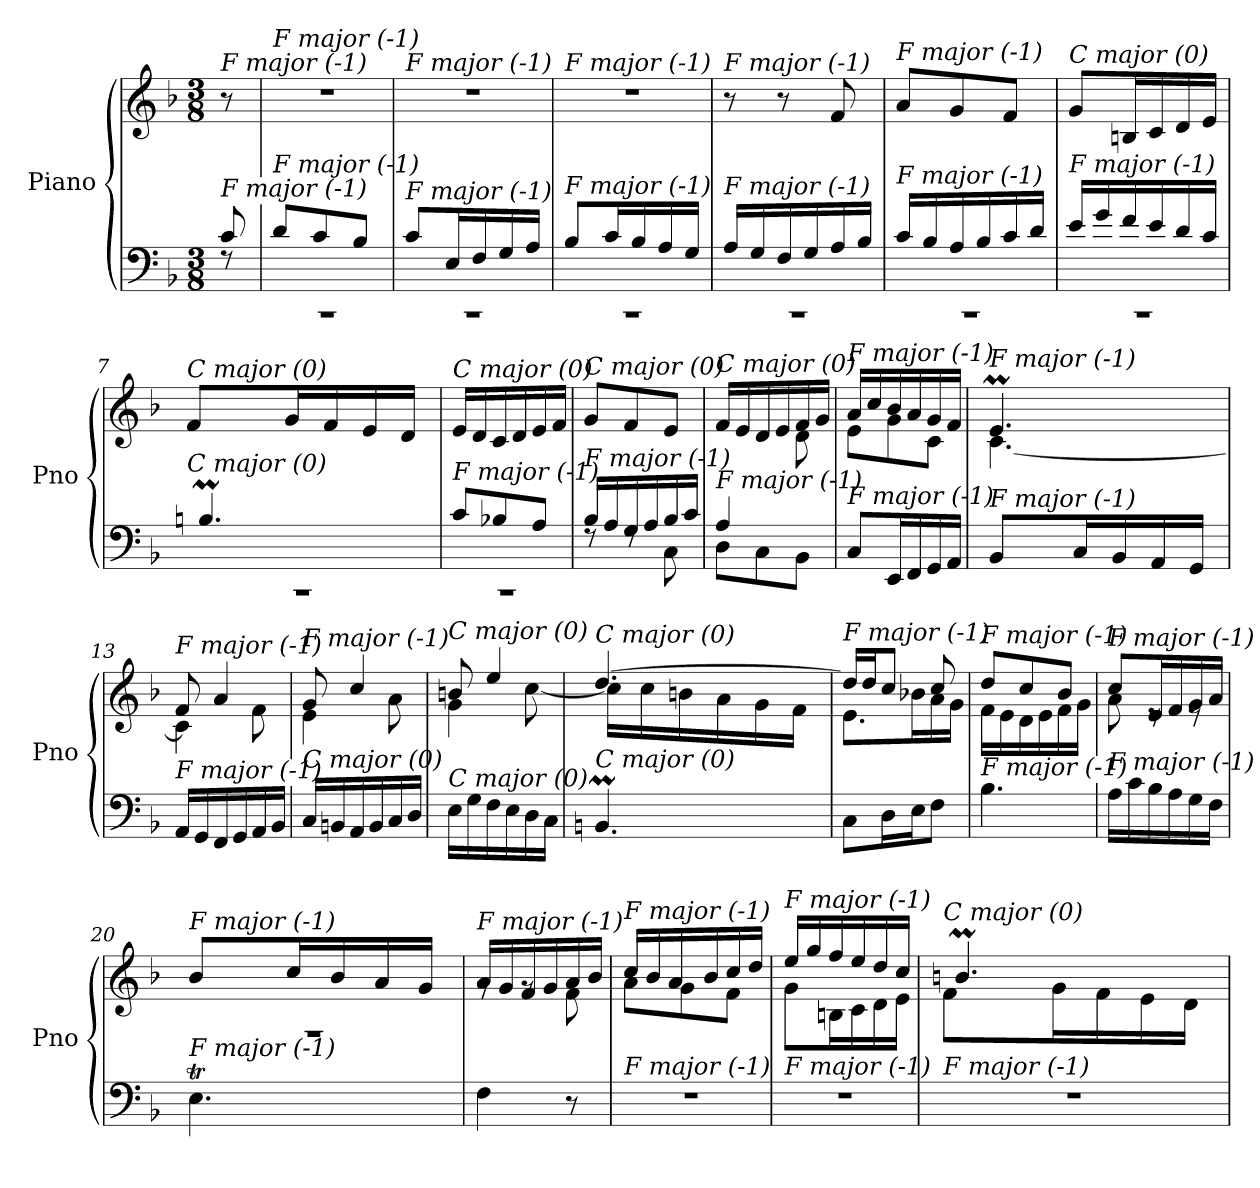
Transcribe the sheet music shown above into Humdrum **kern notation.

**kern	**kern
*part1	*part1
*staff2	*staff1
*I"Piano	*
*I'Pno	*
*clefF4	*clefG2
*k[b-]	*k[b-]
*M3/8	*M3/8
=	=
*^	*
!	!	!LO:TX:i:t=F major (-1)
!LO:TX:i:t=F major (-1)	!	!
8c/	8rF	8r
=1	=1	=1
!	!	!LO:TX:i:t=F major (-1)
!LO:TX:i:t=F major (-1)	!	!
4.rCC	8d/L	4.r
.	8c/	.
.	8B-/J	.
=2	=2	=2
!	!	!LO:TX:i:t=F major (-1)
!LO:TX:i:t=F major (-1)	!	!
4.rCC	8c/L	4.r
.	16E/L	.
.	16F/	.
.	16G/	.
.	16A/JJ	.
=3	=3	=3
!	!	!LO:TX:i:t=F major (-1)
!LO:TX:i:t=F major (-1)	!	!
4.rCC	8B-/L	4.r
.	16c/L	.
.	16B-/	.
.	16A/	.
.	16G/JJ	.
=4	=4	=4
!	!	!LO:TX:i:t=F major (-1)
!LO:TX:i:t=F major (-1)	!	!
4.rCC	16A/LL	8r
.	16G/	.
.	16F/	8r
.	16G/	.
.	16A/	8f/
.	16B-/JJ	.
=5	=5	=5
!	!	!LO:TX:i:t=F major (-1)
!LO:TX:i:t=F major (-1)	!	!
4.rCC	16c/LL	8a/L
.	16B-/	.
.	16A/	8g/
.	16B-/	.
.	16c/	8f/J
.	16d/JJ	.
=6	=6	=6
!	!	!LO:TX:i:t=C major (0)
!LO:TX:i:t=F major (-1)	!	!
4.rCC	16e/LL	8g/L
.	16g/	.
.	16f/	16Bn/L
.	16e/	16c/
.	16d/	16d/
.	16c/JJ	16e/JJ
!!LO:LB:g=z
=7	=7	=7
*	*^	*
!	!	!	!LO:TX:i:t=C major (0)
!LO:TX:i:t=C major (0)	!	!	!
4.rCC	32cyy	4.Bnm/	8f/L
.	32Byy	.	.
.	32cyy	.	.
.	32Byy	.	.
.	32cyy	.	16g/L
.	32Byy	.	.
.	32cyy	.	16f/
.	32Byy	.	.
.	32cyy	.	16e/
.	32Byy	.	.
.	32Ayy	.	16d/JJ
.	32Byy	.	.
*	*v	*v	*
!!LO:LB:g=z
=8	=8	=8
!	!	!LO:TX:i:t=C major (0)
!LO:TX:i:t=F major (-1)	!	!
4.rCC	8c/L	16e/LL
.	.	16d/
.	8B-X/	16c/
.	.	16d/
.	8A/J	16e/
.	.	16f/JJ
=9	=9	=9
!	!	!LO:TX:i:t=C major (0)
!LO:TX:i:t=F major (-1)	!	!
16B-/LL	8rF	8g/L
16A/	.	.
16G/	8rF	8f/
16A/	.	.
16B-/	8C\	8e/J
16c/JJ	.	.
=10	=10	=10
*	*^	*^
*	*	*	*	*^
!	!	!	!LO:TX:i:t=C major (0)	!	!
!LO:TX:i:t=F major (-1)	!	!	!	!	!
4ryy	8D\L	4A/	16f/LL	4ryy	4ryy
.	.	.	16e/	.	.
.	8C\	.	16d/	.	.
.	.	.	16e/	.	.
8ryy	8BB-\J	8ryy	16f/	8d\	8ryy
.	.	.	16g/JJ	.	.
*v	*v	*v	*	*	*
*	*	*v	*v
=11	=11	=11
!	!LO:TX:i:t=F major (-1)	!
!LO:TX:i:t=F major (-1)	!	!
8C/L	16a/LL	8e\L
.	16cc/	.
16EE/L	16b-/	8g\
16FF/	16a/	.
16GG/	16g/	8c\J
16AA/JJ	16f/JJ	.
=12	=12	=12
*	*	*^
!	!LO:TX:i:t=F major (-1)	!	!
!LO:TX:i:t=F major (-1)	!	!	!
8BB-/L	4.em/	[4.c\	32fyy
.	.	.	32eyy
.	.	.	32fyy
.	.	.	32eyy
16C/L	.	.	32fyy
.	.	.	32eyy
16BB-/	.	.	32fyy
.	.	.	32eyy
16AA/	.	.	32fyy
.	.	.	32eyy
16GG/JJ	.	.	32dyy
.	.	.	32eyy
=13	=13	=13	=13
!	!LO:TX:i:t=F major (-1)	!	!
!LO:TX:i:t=F major (-1)	!	!	!
*	*	*v	*v
16AA/LL	8f/	4c\]
16GG/	.	.
16FF/	4a/	.
16GG/	.	.
16AA/	.	8f\
16BB-/JJ	.	.
!!LO:LB:g=z	!!
=14	=14	=14
!	!LO:TX:i:t=F major (-1)	!
!LO:TX:i:t=C major (0)	!	!
16C/LL	8g/	4e\
16BBn/	.	.
16AA/	4cc/	.
16BB/	.	.
16C/	.	8a\
16D/JJ	.	.
=15	=15	=15
!	!LO:TX:i:t=C major (0)	!
!LO:TX:i:t=C major (0)	!	!
16E\LL	8bn/	4g\
16G\	.	.
16F\	4ee/	.
16E\	.	.
16D\	.	[8cc\
16C\JJ	.	.
!!LO:LB:g=z	!!
=16	=16	=16
*^	*	*
!	!	!LO:TX:i:t=C major (0)	!
!LO:TX:i:t=C major (0)	!	!	!
4.BBnm/	32Cyy	[4.dd/	16cc\LL]
.	32BByy	.	.
.	32Cyy	.	16cc\
.	32BByy	.	.
.	32Cyy	.	16bn\
.	32BByy	.	.
.	32Cyy	.	16a\
.	32BByy	.	.
.	32Cyy	.	16g\
.	32BByy	.	.
.	32AAyy	.	16f\JJ
.	32BByy	.	.
=17	=17	=17	=17
!	!	!LO:TX:i:t=F major (-1)	!
!LO:TX:i:t=C major (0)	!	!	!
*v	*v	*	*
8C\L	16dd/LL]	8.e\L
.	16dd/J	.
16D\L	8cc/J	.
16E\J	.	16b-X\L
8F\J	8cc/	16a\
.	.	16g\JJ
=18	=18	=18
!	!LO:TX:i:t=F major (-1)	!
!LO:TX:i:t=F major (-1)	!	!
4.B-\	8dd/L	16f\LL
.	.	16e\
.	8cc/	16d\
.	.	16e\
.	8b-/J	16f\
.	.	16g\JJ
=19	=19	=19
!	!LO:TX:i:t=F major (-1)	!
!LO:TX:i:t=F major (-1)	!	!
16A\LL	8cc/L	8a\
16c\	.	.
16B-\	16e/L	8re
16A\	16f/	.
16G\	16g/	8re
16F\JJ	16a/JJ	.
=20	=20	=20
*^	*	*
!	!	!LO:TX:i:t=F major (-1)	!
!LO:TX:i:t=F major (-1)	!	!	!
4.Et\	32Fyy	4.rF	8b-/L
.	32Eyy	.	.
.	32Fyy	.	.
.	32Eyy	.	.
.	32Fyy	.	16cc/L
.	32Eyy	.	.
.	32Fyy	.	16b-/
.	32Eyy	.	.
.	32Fyy	.	16a/
.	32Eyy	.	.
.	32Dyy	.	16g/JJ
.	32Eyy	.	.
=21	=21	=21	=21
!	!	!LO:TX:i:t=F major (-1)	!
!LO:TX:i:t=F major (-1)	!	!	!
*v	*v	*	*
4F\	16a/LL	8rg
.	16g/	.
.	16f/	8rg
.	16g/	.
8r	16a/	8f\
.	16b-/JJ	.
!!LO:PB:g=z	!!
=22	=22	=22
!	!LO:TX:i:t=F major (-1)	!
!LO:TX:i:t=F major (-1)	!	!
4.r	16cc/LL	8a\L
.	16b-/	.
.	16a/	8g\
.	16b-/	.
.	16cc/	8f\J
.	16dd/JJ	.
!!LO:LB:g=z	!!
=23	=23	=23
!	!LO:TX:i:t=F major (-1)	!
!LO:TX:i:t=F major (-1)	!	!
4.r	16ee/LL	8g\L
.	16gg/	.
.	16ff/	16Bn\L
.	16ee/	16c\
.	16dd/	16d\
.	16cc/JJ	16e\JJ
=24	=24	=24
*	*	*^
!	!LO:TX:i:t=C major (0)	!	!
!LO:TX:i:t=F major (-1)	!	!	!
4.r	8f\L	32ccyy	4.bnm/
.	.	32byy	.
.	.	32ccyy	.
.	.	32byy	.
.	16g\L	32ccyy	.
.	.	32byy	.
.	16f\	32ccyy	.
.	.	32byy	.
.	16e\	32ccyy	.
.	.	32byy	.
.	16d\JJ	32ayy	.
.	.	32byy	.
*	*v	*v	*v
=	=
*-	*-
